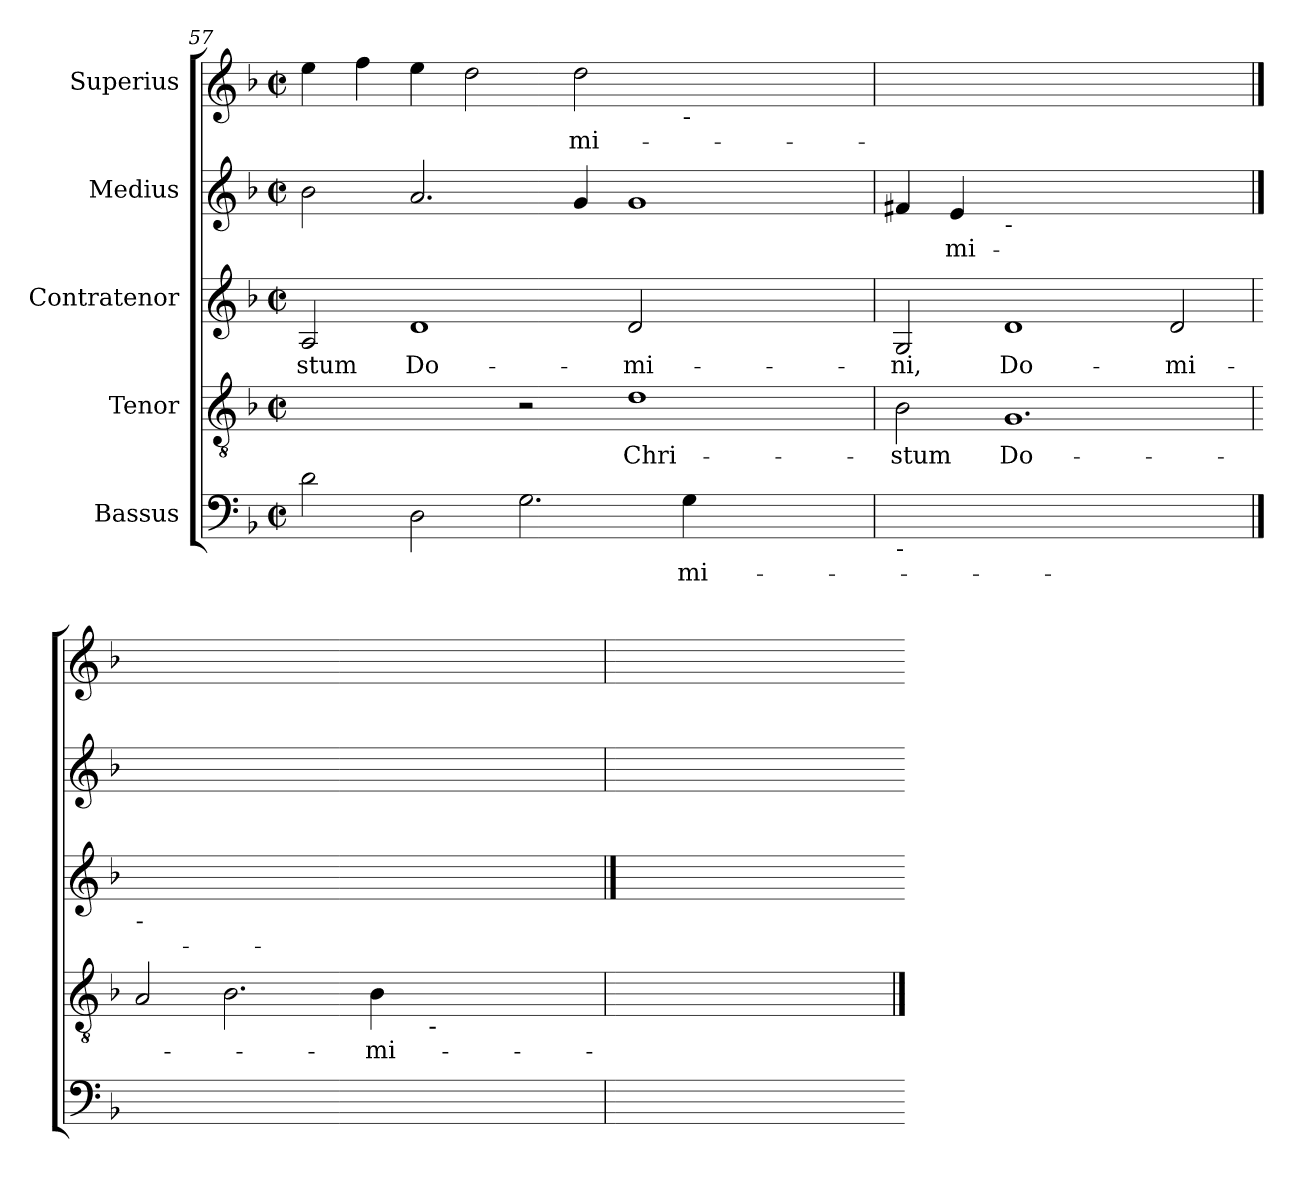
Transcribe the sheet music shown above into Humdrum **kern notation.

**kern	**text	**kern	**text	**kern	**text	**kern	**text	**kern	**text
*part5	*part5	*part4	*part4	*part3	*part3	*part2	*part2	*part1	*part1
*staff5	*staff5	*staff4	*staff4	*staff3	*staff3	*staff2	*staff2	*staff1	*staff1
*I"Bassus	*	*I"Tenor	*	*I"Contratenor	*	*I"Medius	*	*I"Superius	*
!!LO:LB:g=z
*clefF4	*	*clefGv2	*	*clefG2	*	*clefG2	*	*clefG2	*
*k[b-]	*	*k[b-]	*	*k[b-]	*	*k[b-]	*	*k[b-]	*
*F:	*	*F:	*	*F:	*	*F:	*	*F:	*
*M4/2	*	*M4/2	*	*M4/2	*	*M4/2	*	*M4/2	*
*met(c|)	*	*met(c|)	*	*met(c|)	*	*met(c|)	*	*met(c|)	*
=57	=57	=57	=57	=57	=57	=57	=57	=57	=57
!	!	!	!LO:LY:b	!	!LO:LY:b	!	!	!	!
2d	.	1Ayy]	_____	2A	-stum	2b-	.	4ee	.
.	.	.	.	.	.	.	.	4ff	.
!	!	!	!	!	!LO:LY:b	!	!	!	!
2D	.	.	.	1d	Do-	2.a	.	4ee	.
.	.	.	.	.	.	.	.	2dd	.
2.G	.	2r	.	.	.	.	.	.	.
!	!	!	!	!	!	!	!	!	!LO:LY:b
.	.	.	.	.	.	4g	.	2dd	-mi-
!	!	!	!LO:LY:b	!	!LO:LY:b	!	!	!	!
.	.	1d	Chri-	2d	-mi-	1g	.	.	.
!	!	!	!	!	!	!	!	!LO:TX:b:t=-	!
!	!LO:LY:b	!	!	!	!	!	!	!	!LO:LY:b
4G	-mi-	.	.	.	.	.	.	[1ddyy	-ni.
2.ryy	.	.	.	2.ryy	.	.	.	.	.
.	.	4ryy	.	.	.	4ryy	.	.	.
=58	=58	=58	=58	=58	=58	=58	=58	=58	=58
!LO:TX:b:t=-	!	!	!	!	!	!	!	!	!
!	!LO:LY:b	!	!LO:LY:b	!	!LO:LY:b	!	!	!	!
[1Dyy	-ni.	2B-	-stum	2G	-ni,	4f#X	.	1ddyy]	.
!	!	!	!	!	!	!	!LO:LY:b	!	!
.	.	.	.	.	.	4e	-mi-	.	.
!	!	!	!	!	!	!LO:TX:b:t=-	!	!	!
!	!	!	!LO:LY:b	!	!LO:LY:b	!	!LO:LY:b	!	!
.	.	1.G	Do-	1d	Do-	1f#yy	-ni.	.	.
1Dyy]	.	.	.	.	.	.	.	1ryy	.
!	!	!	!	!	!LO:LY:b	!	!	!	!
.	.	.	.	2d	-mi-	2ryy	.	.	.
==	==	=	==	=	==	==	==	==	==
!	!	!	!	!LO:TX:b:t=-	!	!	!	!	!
!	!	!	!	!	!LO:LY:b	!	!	!	!
0ryy	.	2A	.	[1dyy	-ni.	0ryy	.	0ryy	.
.	.	2.B-	.	.	.	.	.	.	.
.	.	.	.	1dyy]	.	.	.	.	.
!	!	!	!LO:LY:b	!	!	!	!	!	!
.	.	4B-	-mi-	.	.	.	.	.	.
!	!	!LO:TX:b:t=-	!	!	!	!	!	!	!
!	!	!	!LO:LY:b	!	!	!	!	!	!
.	.	[1Ayy	-ni.	.	.	.	.	.	.
2ryy	.	.	.	2ryy	.	2ryy	.	2ryy	.
=	=	=	=	==	=	=	=	=	=
0ryy	.	1Ayy]	.	0ryy	.	0ryy	.	0ryy	.
.	.	1ryy	.	.	.	.	.	.	.
=	=	==	=	=	=	=	=	=	=
*-	*-	*-	*-	*-	*-	*-	*-	*-	*-
